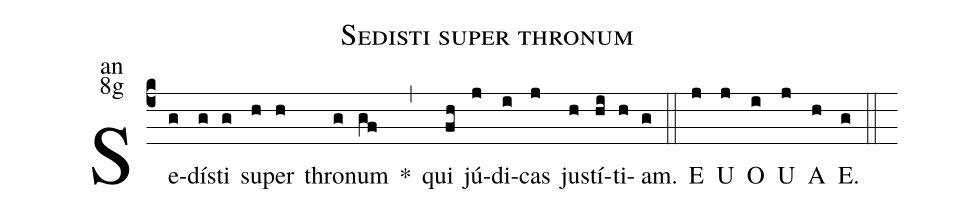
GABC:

name:Sedisti super thronum;
office-part:an;
mode:8g;
%%
(c4)Se(g)dís(g)ti(g) su(h)per(h) thro(g)num(gf) <sp>*</sp>(,) qui(fh) jú(j)di(i)cas(j) jus(h)tí(hi)ti(h)am.(g) (::) <eu>E(j) U(j) O(i) U(j) A(h) E.(g) </eu>(::)
